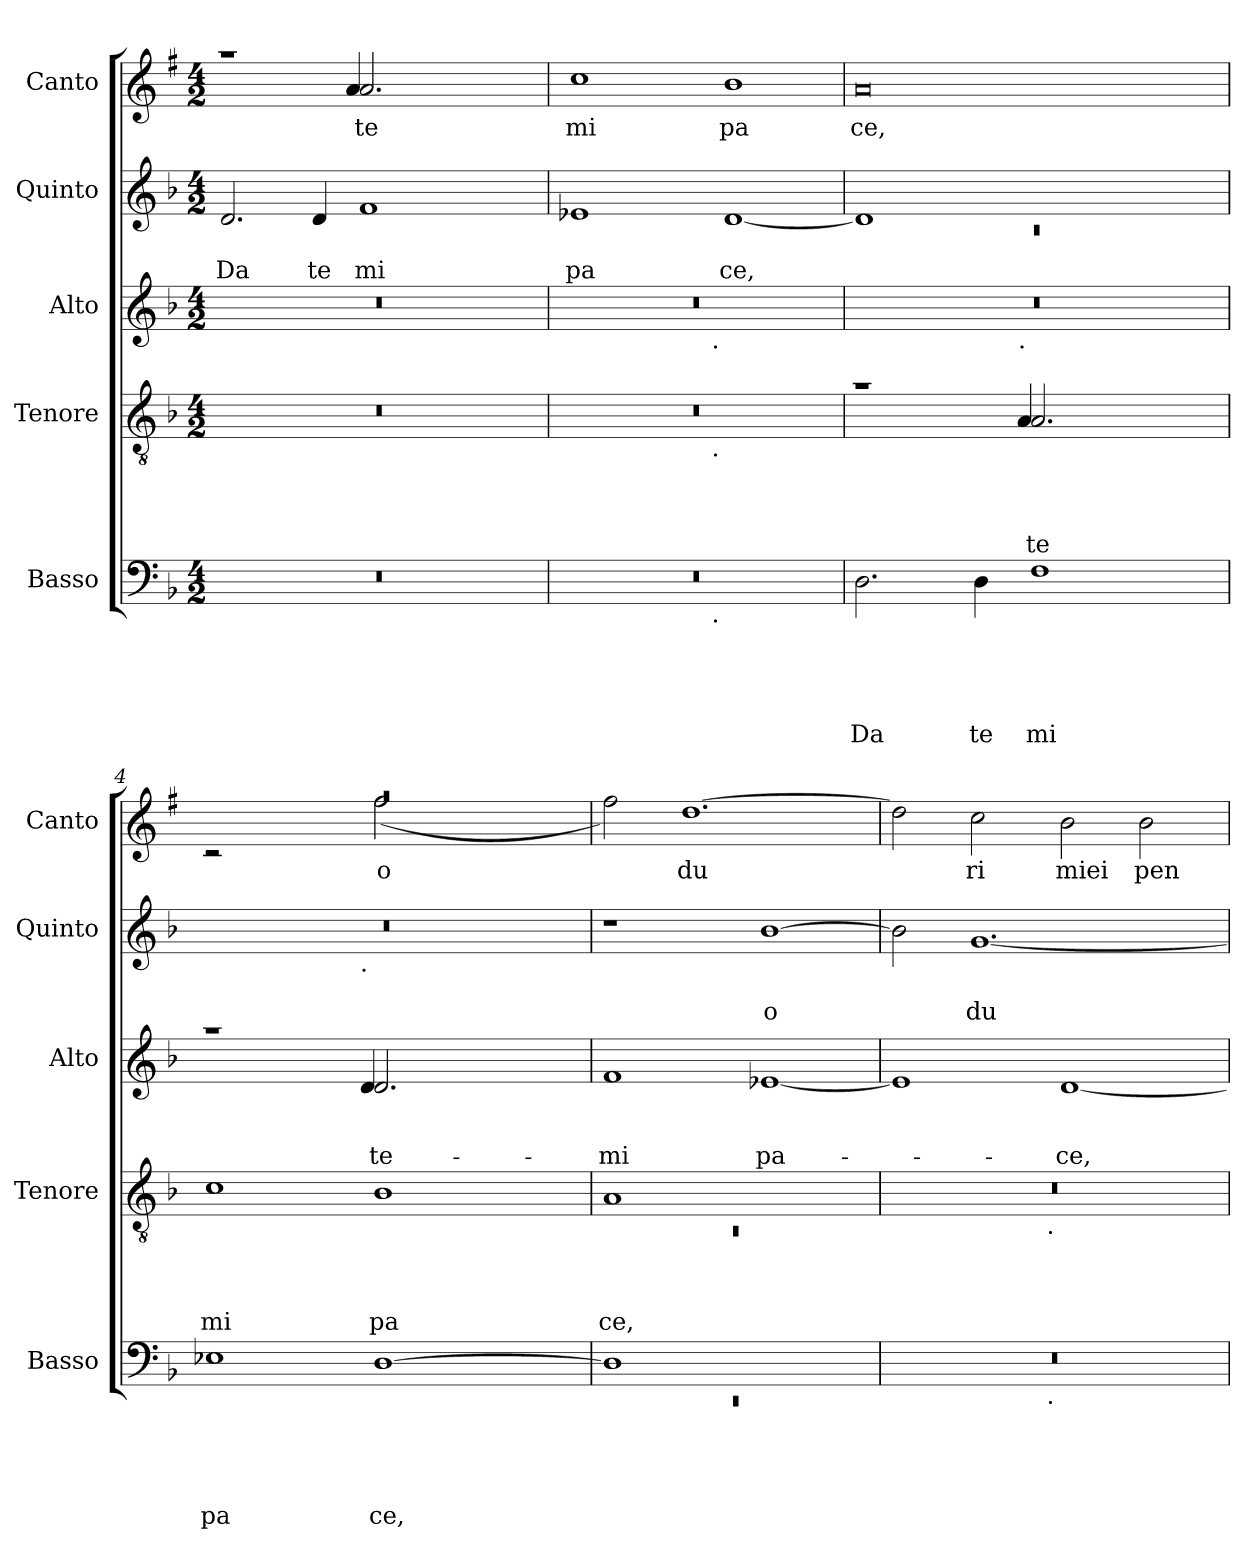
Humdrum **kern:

**kern	**text	**text	**text	**text	**text	**kern	**text	**text	**text	**text	**kern	**text	**text	**text	**kern	**text	**text	**kern	**text
*part5	*part5	*part5	*part5	*part5	*part5	*part4	*part4	*part4	*part4	*part4	*part3	*part3	*part3	*part3	*part2	*part2	*part2	*part1	*part1
*staff5	*staff5	*staff5	*staff5	*staff5	*staff5	*staff4	*staff4	*staff4	*staff4	*staff4	*staff3	*staff3	*staff3	*staff3	*staff2	*staff2	*staff2	*staff1	*staff1
*I"Basso	*	*	*	*	*	*I"Tenore	*	*	*	*	*I"Alto	*	*	*	*I"Quinto	*	*	*I"Canto	*
*I'Basso	*	*	*	*	*	*I'Tenore	*	*	*	*	*I'Alto	*	*	*	*I'Quinto	*	*	*I'Canto	*
*clefF4	*	*	*	*	*	*clefGv2	*	*	*	*	*clefG2	*	*	*	*clefG2	*	*	*clefG2	*
*	*	*	*	*	*	*	*	*	*	*	*	*	*	*	*	*	*	*ITrd1c2	*
*k[b-]	*	*	*	*	*	*k[b-]	*	*	*	*	*k[b-]	*	*	*	*k[b-]	*	*	*k[b-]	*
*F:	*	*	*	*	*	*F:	*	*	*	*	*F:	*	*	*	*F:	*	*	*F:	*
*M4/2	*	*	*	*	*	*M4/2	*	*	*	*	*M4/2	*	*	*	*M4/2	*	*	*M4/2	*
=1	=1	=1	=1	=1	=1	=1	=1	=1	=1	=1	=1	=1	=1	=1	=1	=1	=1	=1	=1
!	!	!	!	!	!	!	!	!	!	!	!	!	!	!	!	!	!LO:LY:b	!	!
*	*	*	*	*	*	*	*	*	*	*	*	*	*	*	*	*	*	*^	*
0r	.	.	.	.	.	0r	.	.	.	.	0r	.	.	.	2.d/	.	Da	1raa	1ryy	.
!	!	!	!	!	!	!	!	!	!	!	!	!	!	!	!	!	!LO:LY:b	!	!	!
.	.	.	.	.	.	.	.	.	.	.	.	.	.	.	4d/	.	te	.	.	.
!	!	!	!	!	!	!	!	!	!	!	!	!	!	!	!	!	!LO:LY:b	!	!	!LO:LY:b
!	!	!	!	!	!	!	!	!	!	!	!	!	!	!	!	!	!	!	!	!LO:LY:b
.	.	.	.	.	.	.	.	.	.	.	.	.	.	.	1f	.	mi	2.g/	4g/	te
.	.	.	.	.	.	.	.	.	.	.	.	.	.	.	.	.	.	.	4ryy	.
.	.	.	.	.	.	.	.	.	.	.	.	.	.	.	.	.	.	.	2ryy	.
.	.	.	.	.	.	.	.	.	.	.	.	.	.	.	.	.	.	4ryy	.	.
*	*	*	*	*	*	*	*	*	*	*	*	*	*	*	*	*	*	*v	*v	*
=2	=2	=2	=2	=2	=2	=2	=2	=2	=2	=2	=2	=2	=2	=2	=2	=2	=2	=2	=2
!	!	!	!	!	!	!	!	!	!	!	!	!	!	!	!	!	!LO:LY:b	!	!LO:LY:b
*^	*	*	*	*	*	*^	*	*	*	*	*^	*	*	*	*	*	*	*	*
0r	2ryy	.	.	.	.	.	0r	2ryy	.	.	.	.	0r	2ryy	.	.	.	1e-X	.	pa	1b-	mi
.	4...ryy	.	.	.	.	.	.	4...ryy	.	.	.	.	.	4...ryy	.	.	.	.	.	.	.	.
!	!	!	!	!	!	!	!	!	!	!	!	!	!	!LO:TX:b:t=.	!	!	!	!	!	!	!	!
!	!	!	!	!	!	!	!	!LO:TX:b:t=.	!	!	!	!	!	!	!	!	!	!	!	!	!	!
!	!LO:TX:b:t=.	!	!	!	!	!	!	!	!	!	!	!	!	!	!	!	!	!	!	!	!	!
.	1ryy	.	.	.	.	.	.	1ryy	.	.	.	.	.	1ryy	.	.	.	.	.	.	.	.
!	!	!	!	!	!	!	!	!	!	!	!	!	!	!	!	!	!	!	!	!LO:LY:b	!	!LO:LY:b
.	.	.	.	.	.	.	.	.	.	.	.	.	.	.	.	.	.	[<1d	.	ce,	1a	pa
.	32ryy	.	.	.	.	.	.	32ryy	.	.	.	.	.	32ryy	.	.	.	.	.	.	.	.
=3	=3	=3	=3	=3	=3	=3	=3	=3	=3	=3	=3	=3	=3	=3	=3	=3	=3	=3	=3	=3	=3	=3
*	*	*	*	*	*	*	*	*	*	*	*	*	*	*	*	*	*	*^	*	*	*	*
!	!	!	!	!	!	!LO:LY:b	!	!	!	!	!	!	!	!	!	!	!	!	!LO:N:vis=1	!	!	!	!LO:LY:b
*v	*v	*	*	*	*	*	*	*	*	*	*	*	*	*	*	*	*	*	*	*	*	*	*
2.D\	.	.	.	.	Da	1ra	1ryy	.	.	.	.	0r	2ryy	.	.	.	1d]	0rc	.	.	0g	ce,
.	.	.	.	.	.	.	.	.	.	.	.	.	4...ryy	.	.	.	.	.	.	.	.	.
!	!	!	!	!	!LO:LY:b	!	!	!	!	!	!	!	!	!	!	!	!	!	!	!	!	!
4D\	.	.	.	.	te	.	.	.	.	.	.	.	.	.	.	.	.	.	.	.	.	.
!	!	!	!	!	!	!	!	!	!	!	!	!	!LO:TX:b:t=.	!	!	!	!	!	!	!	!	!
.	.	.	.	.	.	.	.	.	.	.	.	.	1ryy	.	.	.	.	.	.	.	.	.
!	!	!	!	!	!LO:LY:b	!	!	!	!	!	!LO:LY:b	!	!	!	!	!	!	!	!	!	!	!
!	!	!	!	!	!	!	!	!	!	!	!LO:LY:b	!	!	!	!	!	!	!	!	!	!	!
1F	.	.	.	.	mi	2.A/	4A/	.	.	.	te	.	.	.	.	.	1ryy	.	.	.	.	.
.	.	.	.	.	.	.	4ryy	.	.	.	.	.	.	.	.	.	.	.	.	.	.	.
.	.	.	.	.	.	.	2ryy	.	.	.	.	.	.	.	.	.	.	.	.	.	.	.
.	.	.	.	.	.	4ryy	.	.	.	.	.	.	.	.	.	.	.	.	.	.	.	.
.	.	.	.	.	.	.	.	.	.	.	.	.	32ryy	.	.	.	.	.	.	.	.	.
=4	=4	=4	=4	=4	=4	=4	=4	=4	=4	=4	=4	=4	=4	=4	=4	=4	=4	=4	=4	=4	=4	=4
!	!	!	!	!	!LO:LY:b	!	!	!	!	!	!LO:LY:b	!	!	!	!	!	!	!	!	!	!LO:N:vis=1	!
*	*	*	*	*	*	*v	*v	*	*	*	*	*	*	*	*	*	*	*	*	*	*^	*
1E-X	.	.	.	.	pa	1c	.	.	.	mi	1raa	1ryy	.	.	.	0r	2ryy	.	.	0raa	2rc	.
.	.	.	.	.	.	.	.	.	.	.	.	.	.	.	.	.	4...ryy	.	.	.	2ryy	.
!	!	!	!	!	!	!	!	!	!	!	!	!	!	!	!	!	!LO:TX:b:t=.	!	!	!	!	!
.	.	.	.	.	.	.	.	.	.	.	.	.	.	.	.	.	1ryy	.	.	.	.	.
!	!	!	!	!	!LO:LY:b	!	!	!	!	!LO:LY:b	!	!	!	!	!LO:LY:b	!	!	!	!	!	!	!
!	!	!	!	!	!	!	!	!	!	!	!	!	!	!	!LO:LY:b	!	!	!	!	!	!	!LO:LY:b
[>1D	.	.	.	.	ce,	1B-	.	.	.	pa	2.d/	4d/	.	.	-te-	.	.	.	.	.	(>2ee\	o
.	.	.	.	.	.	.	.	.	.	.	.	4ryy	.	.	.	.	.	.	.	.	.	.
.	.	.	.	.	.	.	.	.	.	.	.	2ryy	.	.	.	.	.	.	.	.	2ryy	.
.	.	.	.	.	.	.	.	.	.	.	4ryy	.	.	.	.	.	.	.	.	.	.	.
.	.	.	.	.	.	.	.	.	.	.	.	.	.	.	.	.	32ryy	.	.	.	.	.
=5	=5	=5	=5	=5	=5	=5	=5	=5	=5	=5	=5	=5	=5	=5	=5	=5	=5	=5	=5	=5	=5	=5
*^	*	*	*	*	*	*^	*	*	*	*	*	*	*	*	*	*	*	*	*	*	*	*
!	!LO:N:vis=1	!	!	!	!	!	!	!LO:N:vis=1	!	!	!	!LO:LY:b	!	!	!	!	!LO:LY:b	!	!	!	!	!	!	!
*	*	*	*	*	*	*	*	*	*	*	*	*	*v	*v	*	*	*	*	*	*	*	*v	*v	*
*	*	*	*	*	*	*	*	*	*	*	*	*	*	*	*	*	*v	*v	*	*	*	*
1D]	0rEE	.	.	.	.	.	1A	0rC	.	.	.	ce,	1f	.	.	-mi	1r	.	.	2ee>\)	.
!	!	!	!	!	!	!	!	!	!	!	!	!	!	!	!	!	!	!	!	!	!LO:LY:b
.	.	.	.	.	.	.	.	.	.	.	.	.	.	.	.	.	.	.	.	[>1.cc	du
!	!	!	!	!	!	!	!	!	!	!	!	!	!	!	!	!LO:LY:b	!	!	!LO:LY:b:rj	!	!
1ryy	.	.	.	.	.	.	1ryy	.	.	.	.	.	[<1e-X	.	.	pa-	[>1b-	.	o	.	.
=6	=6	=6	=6	=6	=6	=6	=6	=6	=6	=6	=6	=6	=6	=6	=6	=6	=6	=6	=6	=6	=6
0r	2ryy	.	.	.	.	.	0r	2ryy	.	.	.	.	1e-]	.	.	.	2b-\]	.	.	2cc\]	.
!	!	!	!	!	!	!	!	!	!	!	!	!	!	!	!	!	!	!	!LO:LY:b	!	!LO:LY:b
.	4...ryy	.	.	.	.	.	.	4...ryy	.	.	.	.	.	.	.	.	[<1.g	.	du	2b-\	ri
!	!	!	!	!	!	!	!	!LO:TX:b:t=.	!	!	!	!	!	!	!	!	!	!	!	!	!
!	!LO:TX:b:t=.	!	!	!	!	!	!	!	!	!	!	!	!	!	!	!	!	!	!	!	!
.	1ryy	.	.	.	.	.	.	1ryy	.	.	.	.	.	.	.	.	.	.	.	.	.
!	!	!	!	!	!	!	!	!	!	!	!	!	!	!	!	!LO:LY:b	!	!	!	!	!LO:LY:b
.	.	.	.	.	.	.	.	.	.	.	.	.	[<1d	.	.	-ce,	.	.	.	2a\	miei
!	!	!	!	!	!	!	!	!	!	!	!	!	!	!	!	!	!	!	!	!	!LO:LY:b
.	.	.	.	.	.	.	.	.	.	.	.	.	.	.	.	.	.	.	.	2a\	pen
.	32ryy	.	.	.	.	.	.	32ryy	.	.	.	.	.	.	.	.	.	.	.	.	.
*v	*v	*	*	*	*	*	*	*	*	*	*	*	*	*	*	*	*	*	*	*	*
*	*	*	*	*	*	*v	*v	*	*	*	*	*	*	*	*	*	*	*	*	*
=	=	=	=	=	=	=	=	=	=	=	=	=	=	=	=	=	=	=	=
*-	*-	*-	*-	*-	*-	*-	*-	*-	*-	*-	*-	*-	*-	*-	*-	*-	*-	*-	*-
